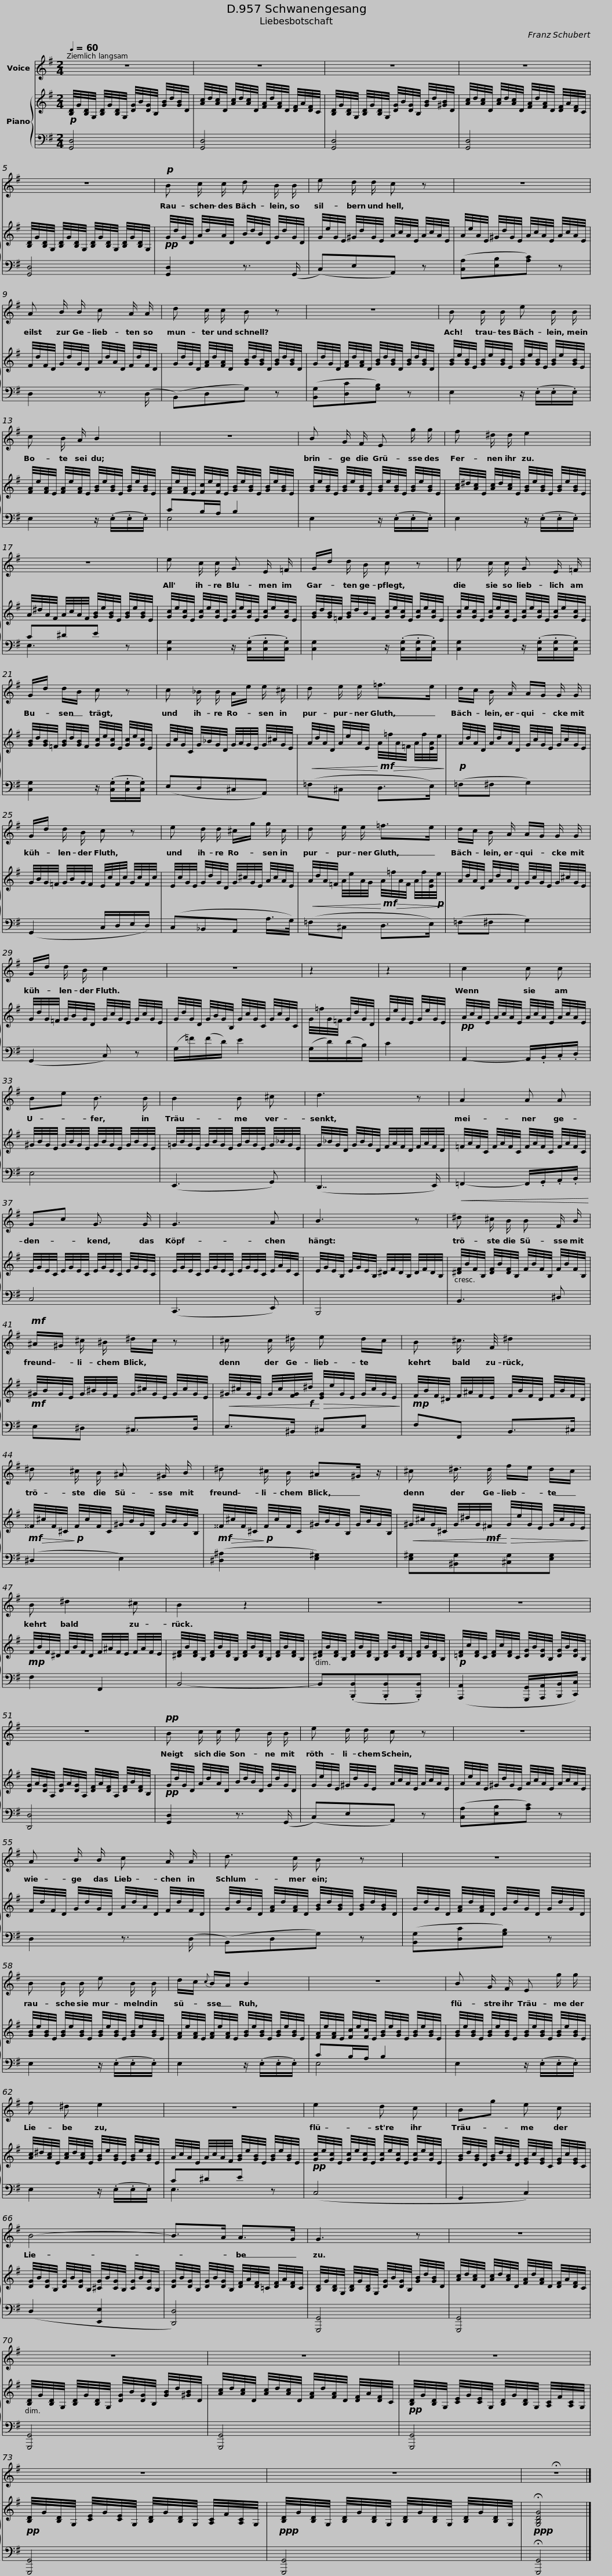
X:1
%%score 1 { 2 | ( 3 4 ) }
L:1/8
Q:1/4=60
M:2/4
I:linebreak $
K:G
V:1 treble
V:2 treble
V:3 bass
V:4 bass
V:1
 z4 | z4 | z4 |$ z4 | z4 | %5
!p! B c/ c/ d B/ B/ |$ e d/ d/ c z | z4 | A B/ B/ c A/ A/ |$ d c/ c/ B z | %10
 z4 | B B/ B/ e B/ B/ |$ c B/ A/ B2 | z4 | B G/ F/ E g/ g/ |$ %15
 f ^d/ d/ e2 | z4 | e c/ c/ G E/ =F/ |$ G/d/ d/ B/ c z | e c/ c/ G E/ =F/ | %20
 G/d/ d/B/ c z |$ c _B/ B/ A/e/ e/ ^c/ | d e/ e/ =f>e | d/c/ B/ A/ A/G/ G/ G/ |$ G/d/ d/ B/ c z | %25
 e d/ d/ ^c/g/ g/ c/ | d e/ e/ =f>e |$ d/c/ B/ A/ A/G/ G/ G/ | G/d/ d/ B/ c2 | z4 | %30
 z2 |$ z2 | c2 c c | Be B3/2 B/ | B2 B ^c |$ %35
 d3 z | A2 A A | Gc G3/2 G/ |$ G3 A | B3 z | %40
!<(! ^d ^c/ B/ B F/ B/!<)! |$!mf! ^A/^G/ ^c/ ^B/ ^d/c/ z | ^c c/ ^d/ e d/c/ | B ^c3/4 F/4 ^d2 |$ ^d ^c/ B/ ^A ^G/ B/ | %45
 ^d ^c/ B/ ^A^G/ z/ | ^c ^d3/4 d/4 f/e/ d/c/ |$ B ^d2 ^c | B2 z2 | z4 |$ %50
 z4 | z4 |!pp! B c/ c/ d B/ B/ |$ e d/ d/ c z | z4 | %55
 A B/ B/ c A/ A/ |$ d3/2 c/ B z | z4 | B B/ B/ e B/ B/ |$ d/c/{c} B/A/ B2 | %60
 z4 | B G/ F/ E g/ g/ |$ f ^d e2 | z4 | e2 d c |$ %65
 Bg e c | B4- | B>A A>G |$ G3 z | z4 | %70
 z4 | z4 |$ z4 | z4 | z4 | %75
 !fermata!z4 |] %76
V:2
!p! [B,D]/4G/4[B,D]/4G,/4 [B,D]/4G/4[B,D]/4G,/4 [DG]/4B/4[DG]/4B,/4 [GB]/4d/4[GB]/4D/4 | [Ac]/4d/4[Ac]/4D/4 [Ac]/4d/4[Ac]/4D/4 [FA]/4d/4[FA]/4D/4 [DF]/4A/4[DF]/4C/4 | [B,D]/4G/4[B,D]/4G,/4 [B,D]/4G/4[B,D]/4G,/4 [DG]/4B/4[DG]/4B,/4 [GB]/4d/4[^GB]/4D/4 |$ [Ac]/4d/4[Ac]/4D/4 [Ac]/4d/4[Ac]/4D/4 [FA]/4d/4[FA]/4D/4 [DF]/4A/4[DF]/4C/4 | [B,D]/4G/4[B,D]/4G,/4 [B,D]/4G/4[B,D]/4G,/4 [B,D]/4G/4[B,D]/4G,/4 [B,D]/4G/4[B,D]/4G,/4 | %5
!pp! G/4d/4G/4D/4 A/4d/4A/4D/4 B/4d/4B/4D/4 G/4d/4G/4D/4 |$ G/4e/4G/4E/4 ^G/4d/4G/4E/4 A/4c/4A/4E/4 A/4c/4A/4E/4 | A/4e/4A/4E/4 ^G/4d/4G/4E/4 A/4c/4A/4E/4 A/4c/4A/4E/4 | F/4d/4F/4D/4 G/4d/4G/4D/4 A/4d/4A/4D/4 F/4d/4F/4D/4 |$ G/4d/4G/4D/4 [FA]/4d/4[FA]/4D/4 [GB]/4d/4[GB]/4D/4 [GB]/4d/4[GB]/4D/4 | %10
 G/4d/4G/4D/4 [FA]/4d/4[FA]/4D/4 [GB]/4d/4[GB]/4D/4 [GB]/4d/4[GB]/4D/4 | [GB]/4e/4[GB]/4E/4 [GB]/4e/4[GB]/4E/4 [GB]/4e/4[GB]/4E/4 [GB]/4e/4[GB]/4E/4 |$ [FA]/4e/4[FA]/4E/4 [FA]/4e/4[FA]/4E/4 [GB]/4e/4[GB]/4E/4 [GB]/4e/4[GB]/4E/4 | [FA]/4e/4[FA]/4E/4 [Fc]/4e/4[Fc]/4E/4 [GB]/4e/4[GB]/4E/4 [GB]/4e/4[GB]/4E/4 | [GB]/4e/4[GB]/4E/4 [GB]/4e/4[GB]/4E/4 [GB]/4e/4[GB]/4E/4 [GB]/4e/4[GB]/4E/4 |$ %15
 [Ac]/4^d/4[Ac]/4E/4 [Ac]/4d/4[Ac]/4E/4 [GB]/4e/4[GB]/4E/4 [GB]/4e/4[GB]/4E/4 | A/4^d/4A/4F/4 A/4c/4A/4F/4 [GB]/4e/4[GB]/4E/4 [GB]/4e/4[GB]/4E/4 | [Gc]/4e/4[Gc]/4E/4 [Gc]/4e/4[Gc]/4E/4 [Gc]/4e/4[Gc]/4E/4 [Gc]/4e/4[Gc]/4E/4 |$ [GB]/4d/4[GB]/4=F/4 [GB]/4d/4B/4F/4 [Gc]/4e/4[Gc]/4E/4 [Gc]/4e/4[Gc]/4E/4 | [Gc]/4e/4[Gc]/4E/4 [Gc]/4e/4[Gc]/4E/4 [Gc]/4e/4[Gc]/4E/4 [Gc]/4e/4[Gc]/4E/4 | %20
 [GB]/4d/4[GB]/4=F/4 [GB]/4d/4[GB]/4F/4 [Gc]/4e/4[Gc]/4E/4 [Gc]/4e/4[Gc]/4E/4 |$ G/4c/4G/4C/4 G/4_B/4G/4D/4 G/4A/4G/4E/4 G/4^c/4G/4E/4 |!<(! A/4d/4A/4D/4 A/4e/4A/4E/4!<)!!mf!!>(! A/4=f/4A/4=F/4 A/4f/4[EA]/4e/4!>)! |!p! A/4d/4A/4D/4 A/4d/4A/4D/4 G/4c/4G/4E/4 G/4c/4G/4E/4 |$ G/4B/4G/4=F/4 G/4B/4G/4F/4 E/4c/4F/4c/4 G/4c/4F/4c/4 | %25
 E/4c/4G/4E/4 G/4d/4G/4D/4 G/4^c/4G/4E/4 A/4c/4A/4E/4 |!<(! A/4d/4A/4=F/4 A/4e/4A/4G/4!<)!!mf!!>(! A/4=f/4A/4F/4 A/4f/4[EA]/4!p!e/4!>)! |$ A/4d/4A/4D/4 A/4d/4A/4D/4 G/4c/4G/4E/4 G/4^c/4G/4E/4 | G/4d/4G/4=F/4 G/4B/4G/4D/4 G/4c/4G/4E/4 G/4c/4G/4E/4 | G/4d/4G/4D/4 G/4B/4G/4B,/4 G/4c/4G/4C/4 G/4c/4G/4C/4 | %30
 G/4=f/4G/4=F/4 G/4d/4G/4D/4 |$ G/4e/4G/4E/4 G/4e/4G/4E/4 |!pp! A/4c/4A/4E/4 A/4c/4A/4E/4 A/4c/4A/4E/4 A/4c/4A/4E/4 | ^G/4B/4G/4E/4 G/4B/4G/4E/4 G/4B/4G/4E/4 G/4B/4G/4E/4 | =G/4B/4G/4E/4 G/4B/4G/4E/4 G/4B/4G/4E/4 G/4_B/4G/4E/4 |$ %35
 G/4_B/4G/4D/4 G/4B/4G/4D/4 F/4A/4F/4D/4 F/4A/4F/4D/4 | =F/4A/4F/4C/4 F/4A/4F/4C/4 F/4A/4F/4C/4 F/4A/4F/4C/4 | E/4G/4E/4C/4 E/4G/4E/4C/4 E/4G/4E/4C/4 E/4G/4E/4C/4 |$ E/4G/4E/4C/4 E/4G/4E/4C/4 E/4G/4E/4C/4 E/4A/4E/4C/4 | E/4G/4E/4B,/4 E/4G/4E/4B,/4 ^D/4F/4D/4B,/4 D/4F/4D/4B,/4 | %40
 [^DF]/4B/4F/4B,/4 [DF]/4B/4[DF]/4B,/4 F/4B/4F/4B,/4 F/4B/4F/4B,/4 |$!mf! ^G/4B/4G/4E/4 G/4^B/4G/4F/4 G/4^c/4G/4E/4 G/4c/4G/4E/4 |!<(! ^G/4^c/4G/4E/4 G/4c/4[FG]/4!f!^d/4!<)!!>(! [EG]/4e/4G/4E/4 G/4c/4G/4E/4!>)! |!mp! F/4B/4F/4^D/4 F/4^A/4F/4E/4 F/4B/4F/4D/4 F/4B/4F/4D/4 |$!mf!!>(! ^^F/4^c/4F/4^C/4!>)!!p! F/4c/4F/4C/4 ^G/4B/4G/4B,/4 G/4B/4G/4B,/4 | %45
!mf!!>(! ^^F/4^c/4F/4^C/4!>)!!p! F/4c/4F/4C/4 ^G/4B/4G/4B,/4 G/4B/4G/4B,/4 |!<(! ^G/4^c/4G/4^C/4 G/4^d/4G/4!mf!^F/4!<)!!>(! G/4e/4G/4E/4 G/4c/4G/4E/4!>)! |$!mp! F/4B/4F/4^D/4 F/4B/4F/4D/4 F/4^A/4F/4E/4 F/4A/4F/4E/4 | [^DF]/4B/4[DF]/4B,/4 [DF]/4B/4[DF]/4B,/4 [DF]/4B/4[DF]/4B,/4 [DF]/4B/4[DF]/4B,/4 | [^DF]/4B/4[DF]/4B,/4 [DF]/4B/4[DF]/4B,/4 [DF]/4B/4[DF]/4B,/4 [DF]/4B/4[DF]/4B,/4 |$ %50
!p! [=DF]/4c/4[DF]/4C/4 [DF]/4c/4[DF]/4C/4 [DG]/4B/4[DG]/4B,/4 [DG]/4B/4[DG]/4B,/4 | [DG]/4A/4[DG]/4A,/4 [DG]/4A/4[DG]/4A,/4 [DF]/4A/4[DF]/4A,/4 [DF]/4B/4[DF]/4B,/4 |!pp! G/4d/4G/4D/4 A/4d/4A/4D/4 B/4d/4B/4D/4 G/4d/4G/4D/4 |$ G/4e/4G/4E/4 ^G/4d/4G/4E/4 A/4c/4A/4E/4 A/4c/4A/4E/4 | A/4e/4A/4E/4 ^G/4d/4G/4E/4 A/4c/4A/4E/4 A/4c/4A/4E/4 | %55
 F/4d/4F/4D/4 G/4d/4G/4D/4 A/4d/4A/4D/4 F/4d/4F/4D/4 |$ G/4d/4G/4D/4 [FA]/4d/4[FA]/4D/4 [GB]/4d/4[GB]/4D/4 [GB]/4d/4[GB]/4D/4 | G/4d/4G/4D/4 [FA]/4d/4[FA]/4D/4 G/4d/4G/4D/4 G/4d/4G/4D/4 | [GB]/4e/4[GB]/4E/4 [GB]/4e/4[GB]/4E/4 [GB]/4e/4[GB]/4E/4 [GB]/4e/4[GB]/4E/4 |$ [FA]/4e/4[FA]/4E/4 [FA]/4e/4[FA]/4E/4 [GB]/4e/4[GB]/4E/4 [GB]/4e/4[GB]/4E/4 | %60
 [FA]/4e/4[FA]/4E/4 [Fc]/4e/4[Fc]/4E/4 [GB]/4e/4[GB]/4E/4 [GB]/4e/4[GB]/4E/4 | [GB]/4e/4[GB]/4E/4 [GB]/4e/4[GB]/4E/4 [GB]/4e/4[GB]/4E/4 [GB]/4e/4[GB]/4E/4 |$ [Ac]/4^d/4[Ac]/4E/4 [Ac]/4d/4[Ac]/4E/4 [GB]/4e/4[GB]/4E/4 [GB]/4e/4[GB]/4E/4 | A/4c/4A/4E/4 A/4c/4A/4F/4 [GB]/4e/4[GB]/4E/4 [GB]/4e/4[GB]/4E/4 |!pp! [Gc]/4e/4[Gc]/4E/4 [Gc]/4e/4[Gc]/4E/4 [Gc]/4e/4[Gc]/4E/4 [Gc]/4e/4[Gc]/4E/4 |$ %65
 [GB]/4d/4[GB]/4D/4 [GB]/4d/4[GB]/4D/4 [EG]/4c/4[EG]/4C/4 [EG]/4c/4[EG]/4C/4 | [DG]/4B/4[DG]/4B,/4 [DG]/4B/4[DG]/4B,/4 [^CG]/4B/4[CG]/4B,/4 [CG]/4B/4[CG]/4B,/4 | [DG]/4B/4[DG]/4B,/4 [DG]/4B/4[DG]/4B,/4 [DF]/4A/4[DF]/4=C/4 [DF]/4A/4[DF]/4C/4 |$ [B,D]/4G/4[B,D]/4G,/4 [B,D]/4G/4[B,D]/4G,/4 [DG]/4B/4[DG]/4B,/4 [GB]/4d/4[GB]/4D/4 | [Ac]/4d/4[Ac]/4D/4 [Ac]/4d/4[Ac]/4D/4 [FA]/4d/4[FA]/4D/4 [DF]/4A/4[DF]/4C/4 | %70
 [B,D]/4G/4[B,D]/4G,/4 [B,D]/4G/4[B,D]/4G,/4 [DG]/4B/4[DG]/4B,/4 [GB]/4d/4[^GB]/4D/4 | [Ac]/4d/4[Ac]/4D/4 [Ac]/4d/4[Ac]/4D/4 [FA]/4d/4[FA]/4D/4 [DF]/4A/4[DF]/4C/4 |$!pp! [B,D]/4G/4[B,D]/4G,/4 [CE]/4G/4[CE]/4G,/4 [B,D]/4G/4[B,D]/4G,/4 [A,C]/4F/4[A,C]/4G,/4 |!pp! [B,D]/4G/4[B,D]/4G,/4 [CE]/4G/4[CE]/4G,/4 [B,D]/4G/4[B,D]/4G,/4 [A,C]/4F/4[A,C]/4G,/4 |!ppp! [B,D]/4G/4[B,D]/4G,/4 [B,D]/4G/4[B,D]/4G,/4 [B,D]/4G/4[B,D]/4G,/4 [B,D]/4G/4[B,D]/4G,/4 | %75
!ppp! !fermata![G,B,DG]4 |] %76
V:3
 [G,,D,]4 | [G,,D,]4 | [G,,D,]4 |$ [G,,D,]4 | [G,,D,]4 | %5
 [G,,D,]2 z3/2 (G,,/ |$ (C,)E,A,,) z | ([C,A,][E,B,][A,C]) z | D,2 z3/2 (D,/ |$ (B,,)D,G,) z | %10
 ([B,,G,][D,C][G,B,]) z | E,2 z/ (.E,/.E,/.E,/) |$ E,2 z/ (.E,/.E,/.E,/) | CB,/A,/ B,2 | E,2 z/ (.E,/.E,/.E,/) |$ %15
 E,2 z/ (.E,/.E,/.E,/) | C^DE z | [C,G,]2 z/ (.[C,G,]/.[C,G,]/.[C,G,]/) |$ [C,G,]2 z/ (.[C,G,]/.[C,G,]/.[C,G,]/) | [C,G,]2 z/ (.[C,G,]/.[C,G,]/.[C,G,]/) | %20
 [C,G,]2 z/ (.[C,G,]/.[C,G,]/.[C,G,]/) |$ (E,D,^C,A,,) | (=F,^C, D,>E,) | (=F,^F, G,2) |$ (G,,2 C,/D,/E,/D,/) | %25
 (C,_B,,A,, A,/>G,/) | (=F,^C, D,>E,) |$ (=F,^F, G,2) | (G,,2 C,) z | (G,/=F/)(F/D/) E2 | %30
 (G,/D/)(D/B,/) |$ C2 | A,,2- A,,/.B,,/.C,/.D,/ | E,4 | (E,,3 G,,) |$ %35
 (D,,7/2 E,,/) | =F,,2- F,,/.G,,/.A,,/.B,,/ | C,4 |$ (C,,3 E,,) | B,,,4 | %40
 B,,3 ^D, |$ E,^D, ^C,>D, | E,>^B,, ^C,E, | F,F,, B,,>^C, |$ (^D,2 E,2) | %45
 ([^D,^A,]2 [E,^G,]2) | [E,^G,][^B,,G,][^C,G,][E,G,] |$ F,2 F,,2 | B,,4- | B,,(.[B,,,B,,].[B,,,B,,].[B,,,B,,]) |$ %50
 ([A,,,A,,]2 [G,,,G,,]/[A,,,A,,]/[B,,,B,,]/[C,,C,]/) | [D,,D,]4 | [G,,D,]2 z3/2 (G,,/ |$ (C,)E,A,,) z | ([C,A,][E,B,][A,C]) z | %55
 D,2 z3/2 (D,/ |$ (B,,)D,G,) z | ([B,,G,][D,C][G,B,]) z | E,2 z/ (.E,/.E,/.E,/) |$ E,2 z/ (.E,/.E,/.E,/) | %60
 CB,/A,/ B,2 | E,2 z/ (.E,/.E,/.E,/) |$ E,2 z/ (.E,/.E,/.E,/) | C^DE z | (C,4 |$ %65
 G,,2 C,2) | (D,2 [E,,E,]2 | [D,,D,]4) |$ [G,,,G,,]4 | [G,,,G,,]4 | %70
 [G,,,G,,]4 | [G,,,G,,]4 |$ [G,,,G,,]4 | [G,,,G,,]4 | [G,,,G,,]4 | %75
 !fermata![G,,,G,,]4 |] %76
V:4
 x4 | x4 | x4 |$ x4 | x4 | %5
 x4 |$ x4 | x4 | x4 |$ x4 | %10
 x4 | x4 |$ x4 | E,4 | x4 |$ %15
 x4 | E,3 x | x4 |$ x4 | x4 | %20
 x4 |$ x4 | x4 | x4 |$ x4 | %25
 x4 | x4 |$ x4 | x4 | x4 | %30
 x2 |$ x2 | x4 | x4 | x4 |$ %35
 x4 | x4 | x4 |$ x4 | x4 | %40
 x4 |$ x4 | x4 | x4 |$ x4 | %45
 x4 | x4 |$ x4 | x4 | x4 |$ %50
 x4 | x4 | x4 |$ x4 | x4 | %55
 x4 |$ x4 | x4 | x4 |$ x4 | %60
 E,4 | x4 |$ x4 | E,3 x | x4 |$ %65
 x4 | x4 | x4 |$ x4 | x4 | %70
 x4 | x4 |$ x4 | x4 | x4 | %75
 x4 |] %76
